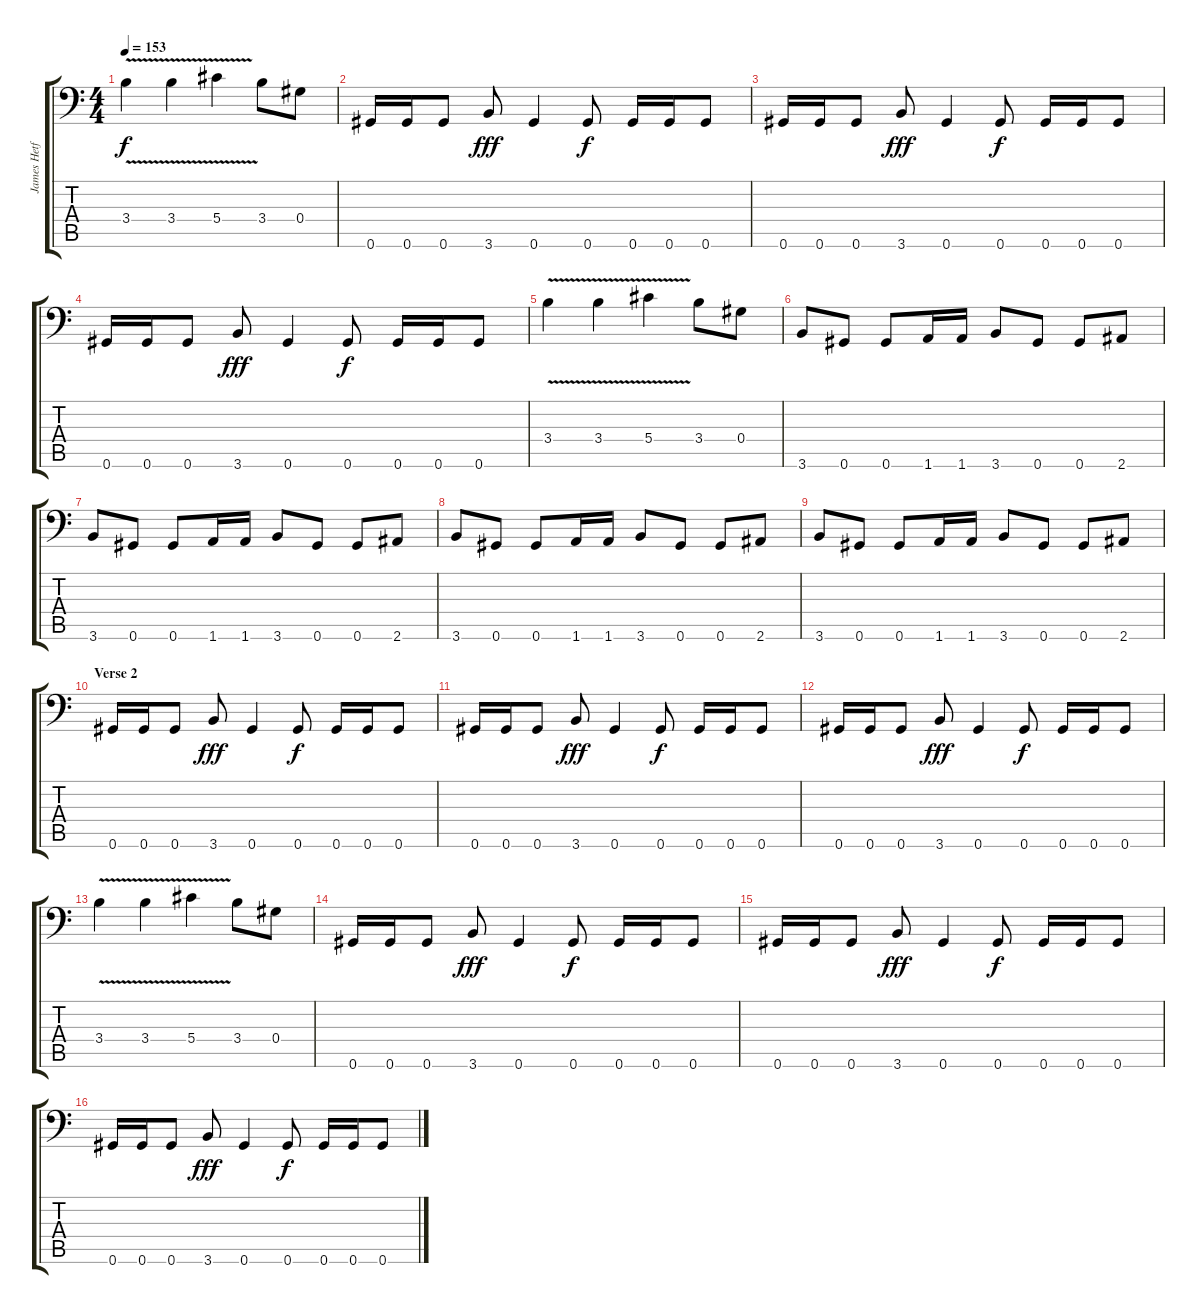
\track ("James Hetfield (Guitar)" "James Hetf") {instrument overdrivenguitar}
\staff {score tabs}
\tuning (Bb3 F3 Db3 Ab2 Eb2 Ab1) {hide}
\ts (4 4)
\tempo 153
\clef f4
\ks c
3.4{v}.4{dy f} 3.4{v}.4 5.4{v}.4 3.4.8 0.4.8 |
0.6.16 0.6.16 0.6.8 3.6.8{dy fff} 0.6.4 0.6.8{dy f} 0.6.16 0.6.16 0.6.8 |
0.6.16 0.6.16 0.6.8 3.6.8{dy fff} 0.6.4 0.6.8{dy f} 0.6.16 0.6.16 0.6.8 |
0.6.16 0.6.16 0.6.8 3.6.8{dy fff} 0.6.4 0.6.8{dy f} 0.6.16 0.6.16 0.6.8 |
3.4{v}.4 3.4{v}.4 5.4{v}.4 3.4.8 0.4.8 |
3.6.8 0.6.8 0.6.8 1.6.16 1.6.16 3.6.8 0.6.8 0.6.8 2.6.8 |
3.6.8 0.6.8 0.6.8 1.6.16 1.6.16 3.6.8 0.6.8 0.6.8 2.6.8 |
3.6.8 0.6.8 0.6.8 1.6.16 1.6.16 3.6.8 0.6.8 0.6.8 2.6.8 |
3.6.8 0.6.8 0.6.8 1.6.16 1.6.16 3.6.8 0.6.8 0.6.8 2.6.8 |
\section ("" "Verse 2")
0.6.16 0.6.16 0.6.8 3.6.8{dy fff} 0.6.4 0.6.8{dy f} 0.6.16 0.6.16 0.6.8 |
0.6.16 0.6.16 0.6.8 3.6.8{dy fff} 0.6.4 0.6.8{dy f} 0.6.16 0.6.16 0.6.8 |
0.6.16 0.6.16 0.6.8 3.6.8{dy fff} 0.6.4 0.6.8{dy f} 0.6.16 0.6.16 0.6.8 |
3.4{v}.4 3.4{v}.4 5.4{v}.4 3.4.8 0.4.8 |
0.6.16 0.6.16 0.6.8 3.6.8{dy fff} 0.6.4 0.6.8{dy f} 0.6.16 0.6.16 0.6.8 |
0.6.16 0.6.16 0.6.8 3.6.8{dy fff} 0.6.4 0.6.8{dy f} 0.6.16 0.6.16 0.6.8 |
0.6.16 0.6.16 0.6.8 3.6.8{dy fff} 0.6.4 0.6.8{dy f} 0.6.16 0.6.16 0.6.8
